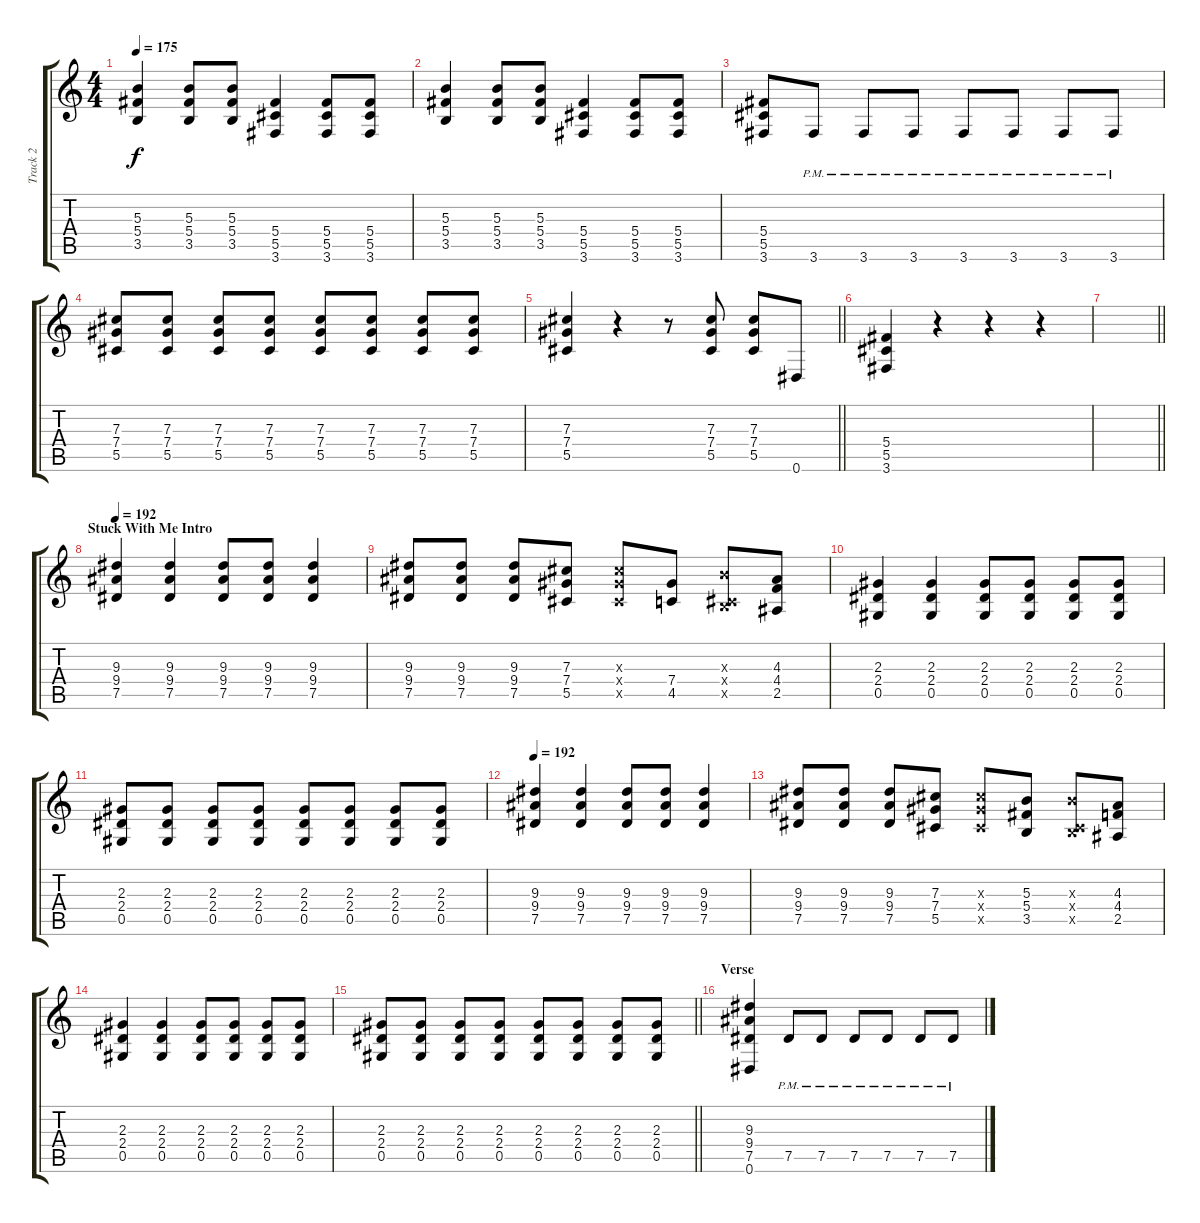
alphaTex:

\track ("Track 2" "Track 2") {instrument distortionguitar}
\staff {score tabs}
\tuning (Eb4 Bb3 Gb3 Db3 Ab2 Eb2) {hide}
\ts (4 4)
\tempo 175
\clef g2
\ks c
(5.3 5.4 3.5).4{dy f} (5.3 5.4 3.5).8 (5.3 5.4 3.5).8 (5.4 5.5 3.6).4 (5.4 5.5 3.6).8 (5.4 5.5 3.6).8 |
(5.3 5.4 3.5).4 (5.3 5.4 3.5).8 (5.3 5.4 3.5).8 (5.4 5.5 3.6).4 (5.4 5.5 3.6).8 (5.4 5.5 3.6).8 |
(5.4 5.5 3.6).8 3.6{pm}.8 3.6{pm}.8 3.6{pm}.8 3.6{pm}.8 3.6{pm}.8 3.6{pm}.8 3.6{pm}.8 |
(7.3 7.4 5.5).8 (7.3 7.4 5.5).8 (7.3 7.4 5.5).8 (7.3 7.4 5.5).8 (7.3 7.4 5.5).8 (7.3 7.4 5.5).8 (7.3 7.4 5.5).8 (7.3 7.4 5.5).8 |
\barLineRight lightlight
(7.3 7.4 5.5).4 r.4 r.8 (7.3 7.4 5.5).8 (7.3 7.4 5.5).8 0.6.8 |
(5.4 5.5 3.6).4 r.4 r.4 r.4 |
\barLineRight lightlight
|
\section ("" "Stuck With Me Intro")
\tempo 185
\tempo 192
(9.3 9.4 7.5).4 (9.3 9.4 7.5).4 (9.3 9.4 7.5).8 (9.3 9.4 7.5).8 (9.3 9.4 7.5).4 |
(9.3 9.4 7.5).8 (9.3 9.4 7.5).8 (9.3 9.4 7.5).8 (7.3 7.4 5.5).8 (7.3{x} 7.4{x} 5.5{x}).8 (7.4 4.5).8 (5.3{x} 0.4{x} 3.5{x}).8 (4.3 4.4 2.5).8 |
(2.3 2.4 0.5).4 (2.3 2.4 0.5).4 (2.3 2.4 0.5).8 (2.3 2.4 0.5).8 (2.3 2.4 0.5).8 (2.3 2.4 0.5).8 |
(2.3 2.4 0.5).8 (2.3 2.4 0.5).8 (2.3 2.4 0.5).8 (2.3 2.4 0.5).8 (2.3 2.4 0.5).8 (2.3 2.4 0.5).8 (2.3 2.4 0.5).8 (2.3 2.4 0.5).8 |
\tempo 192
(9.3 9.4 7.5).4 (9.3 9.4 7.5).4 (9.3 9.4 7.5).8 (9.3 9.4 7.5).8 (9.3 9.4 7.5).4 |
(9.3 9.4 7.5).8 (9.3 9.4 7.5).8 (9.3 9.4 7.5).8 (7.3 7.4 5.5).8 (7.3{x} 7.4{x} 5.5{x}).8 (5.3 5.4 3.5).8 (5.3{x} 0.4{x} 3.5{x}).8 (4.3 4.4 2.5).8 |
(2.3 2.4 0.5).4 (2.3 2.4 0.5).4 (2.3 2.4 0.5).8 (2.3 2.4 0.5).8 (2.3 2.4 0.5).8 (2.3 2.4 0.5).8 |
\barLineRight lightlight
(2.3 2.4 0.5).8 (2.3 2.4 0.5).8 (2.3 2.4 0.5).8 (2.3 2.4 0.5).8 (2.3 2.4 0.5).8 (2.3 2.4 0.5).8 (2.3 2.4 0.5).8 (2.3 2.4 0.5).8 |
\section ("" "Verse")
(9.3 9.4 7.5 0.6).4 7.5{pm}.8 7.5{pm}.8 7.5{pm}.8 7.5{pm}.8 7.5{pm}.8 7.5{pm}.8
